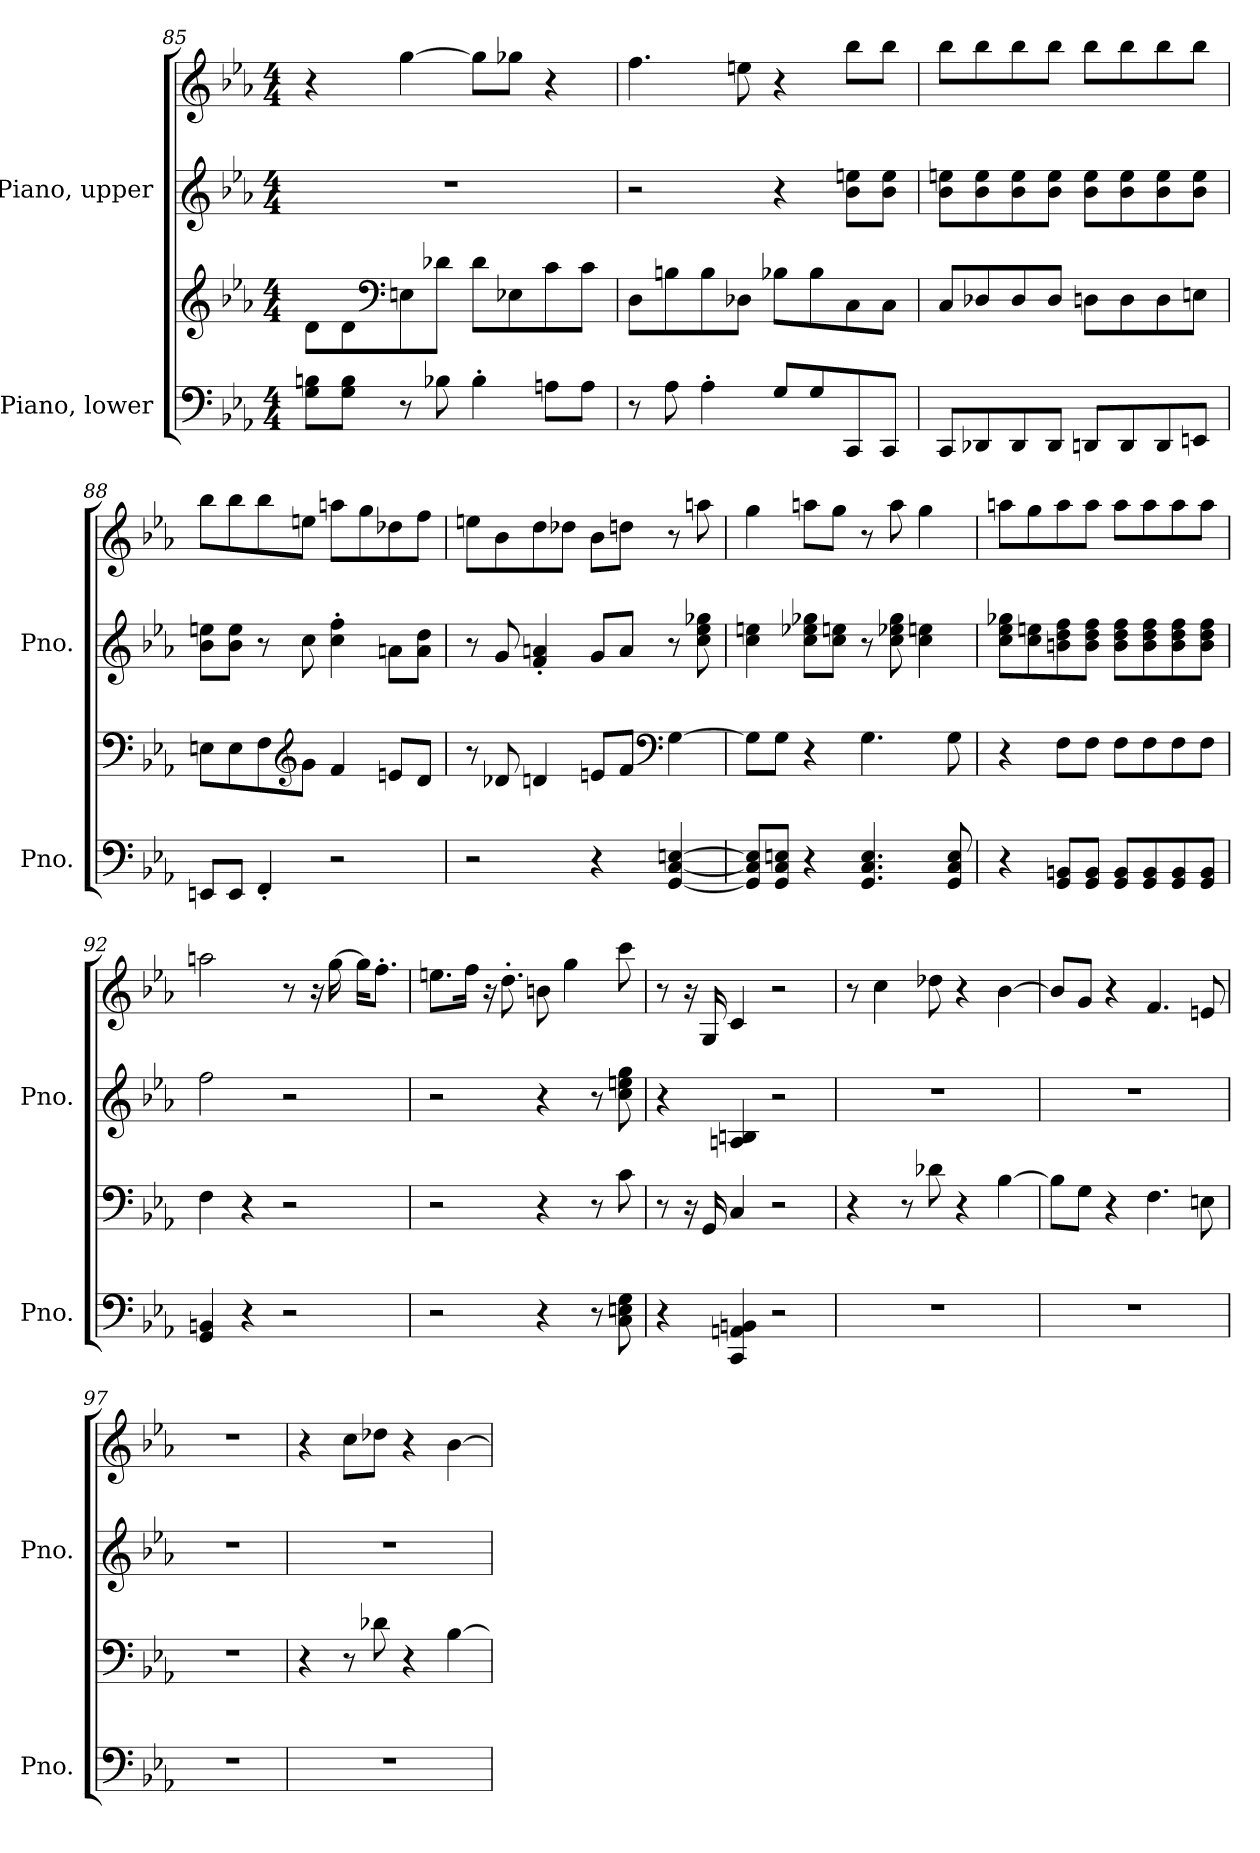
**kern	**kern	**kern	**kern
*part2	*part2	*part1	*part1
*staff4	*staff3	*staff2	*staff1
*I"Piano, lower	*	*I"Piano, upper	*
*I'Pno.	*	*I'Pno.	*
*clefF4	*clefG2	*clefG2	*clefG2
*k[b-e-a-]	*k[b-e-a-]	*k[b-e-a-]	*k[b-e-a-]
*M4/4	*M4/4	*M4/4	*M4/4
=85	=85	=85	=85
8G\ 8Bn\L	8d\L	1r	4r
8G\ 8B\J	8d\	.	.
*	*clefF4	*	*
8r	8En\	.	[4gg\
8B-X\	8d-X\J	.	.
4B-'\	8d-\L	.	8gg\L]
.	8E-X\	.	8gg-X\J
8An\L	8c\	.	4r
8A\J	8c\J	.	.
!!LO:LB:g=z
=86	=86	=86	=86
8r	8D\L	2r	4.ff\
8A-\	8Bn\	.	.
4A-'\	8B\	.	.
.	8D-X\J	.	8een\
8G/L	8B-X\L	4r	4r
8G/	8B-\	.	.
8CC/	8C\	8b-\ 8een\L	8bb-\L
8CC/J	8C\J	8b-\ 8ee\J	8bb-\J
=87	=87	=87	=87
8CC/L	8C/L	8b-\ 8een\L	8bb-\L
8DD-X/	8D-X/	8b-\ 8ee\	8bb-\
8DD-/	8D-/	8b-\ 8ee\	8bb-\
8DD-/J	8D-/J	8b-\ 8ee\J	8bb-\J
8DDn/L	8Dn\L	8b-\ 8ee\L	8bb-\L
8DD/	8D\	8b-\ 8ee\	8bb-\
8DD/	8D\	8b-\ 8ee\	8bb-\
8EEn/J	8En\J	8b-\ 8ee\J	8bb-\J
=88	=88	=88	=88
8EEn/L	8En\L	8b-\ 8een\L	8bb-\L
8EE/J	8E\	8b-\ 8ee\J	8bb-\
4FF'/	8F\	8r	8bb-\
*	*clefG2	*	*
.	8g\J	8cc\	8een\J
2r	4f/	4cc\' 4ff\'	8aan\L
.	.	.	8gg\
.	8en/L	8an\L	8dd-X\
.	8d/J	8a\ 8dd\J	8ff\J
!!LO:PB:g=z
=89	=89	=89	=89
2r	8r	8r	8een\L
.	8d-X/	8g/	8b-\
.	4dn/	4f/' 4an/'	8dd\
.	.	.	8dd-X\J
4r	8en/L	8g/L	8b-\L
.	8f/J	8a/J	8ddn\J
*	*clefF4	*	*
[4GG/ [4C/ [4En/	[4G\	8r	8r
.	.	8cc\ 8ee-\ 8gg-X\	8aan\
=90	=90	=90	=90
8GG/] 8C/] 8E/]L	8G\L]	4cc\ 4een\	4gg\
8GG/ 8C/ 8En/J	8G\J	.	.
4r	4r	8cc\ 8ee-X\ 8gg-X\L	8aan\L
.	.	8cc\ 8een\J	8gg\J
4.GG/ 4.C/ 4.E/	4.G\	8r	8r
.	.	8cc\ 8ee-X\ 8gg-\	8aa\
.	.	4cc\ 4een\	4gg\
8GG/ 8C/ 8E/	8G\	.	.
=91	=91	=91	=91
4r	4r	8cc\ 8ee-\ 8gg-X\L	8aan\L
.	.	8cc\ 8een\	8gg\
8GG/ 8BBn/L	8F\L	8bn\ 8dd\ 8ff\	8aa\
8GG/ 8BB/J	8F\J	8b\ 8dd\ 8ff\J	8aa\J
8GG/ 8BB/L	8F\L	8b\ 8dd\ 8ff\L	8aa\L
8GG/ 8BB/	8F\	8b\ 8dd\ 8ff\	8aa\
8GG/ 8BB/	8F\	8b\ 8dd\ 8ff\	8aa\
8GG/ 8BB/J	8F\J	8b\ 8dd\ 8ff\J	8aa\J
!!LO:LB:g=z
=92	=92	=92	=92
4GG/ 4BBn/	4F\	2ff\	2aan\
4r	4r	.	.
2r	2r	2r	8r
.	.	.	16r
.	.	.	[16gg\
.	.	.	16gg\KL]
.	.	.	8.ff'\J
=93	=93	=93	=93
2r	2r	2r	8.een\L
.	.	.	16ff\Jk
.	.	.	16r
.	.	.	8.dd'\
4r	4r	4r	8bn\
.	.	.	4gg\
8r	8r	8r	.
8C\ 8En\ 8G\	8c\	8cc\ 8een\ 8gg\	8ccc\
=94	=94	=94	=94
4r	8r	4r	8r
.	16r	.	16r
.	16GG/	.	16G/
4CC/ 4AAn/ 4BBn/	4C/	4An/ 4Bn/	4c/
2r	2r	2r	2r
=95	=95	=95	=95
1r	4r	1r	8r
.	.	.	4cc\
.	8r	.	.
.	8d-X\	.	8dd-X\
.	4r	.	4r
.	[4B-\	.	[4b-\
=96	=96	=96	=96
1r	8B-\L]	1r	8b-/L]
.	8G\J	.	8g/J
.	4r	.	4r
.	4.F\	.	4.f/
.	8En\	.	8en/
=97	=97	=97	=97
1r	1r	1r	1r
!!LO:LB:g=z
=98	=98	=98	=98
1r	4r	1r	4r
.	8r	.	8cc\L
.	8d-X\	.	8dd-X\J
.	4r	.	4r
.	[4B-\	.	[4b-\
=	=	=	=
*-	*-	*-	*-
